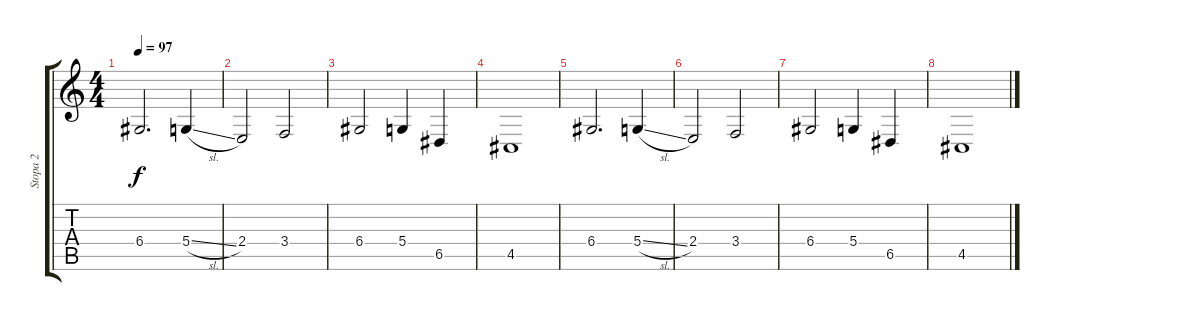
\track ("Stopa 2" "Stopa 2") {instrument cello}
\staff {score tabs}
\tuning (E4 B3 G3 D3 A2 E2) {hide}
\ts (4 4)
\tempo 97
\clef g2
\ks c
6.4.2{d dy f} 5.4{sl}.4 |
2.4.2 3.4.2 |
6.4.2 5.4.4 6.5.4 |
4.5.1 |
6.4.2{d} 5.4{sl}.4 |
2.4.2 3.4.2 |
6.4.2 5.4.4 6.5.4 |
4.5.1
